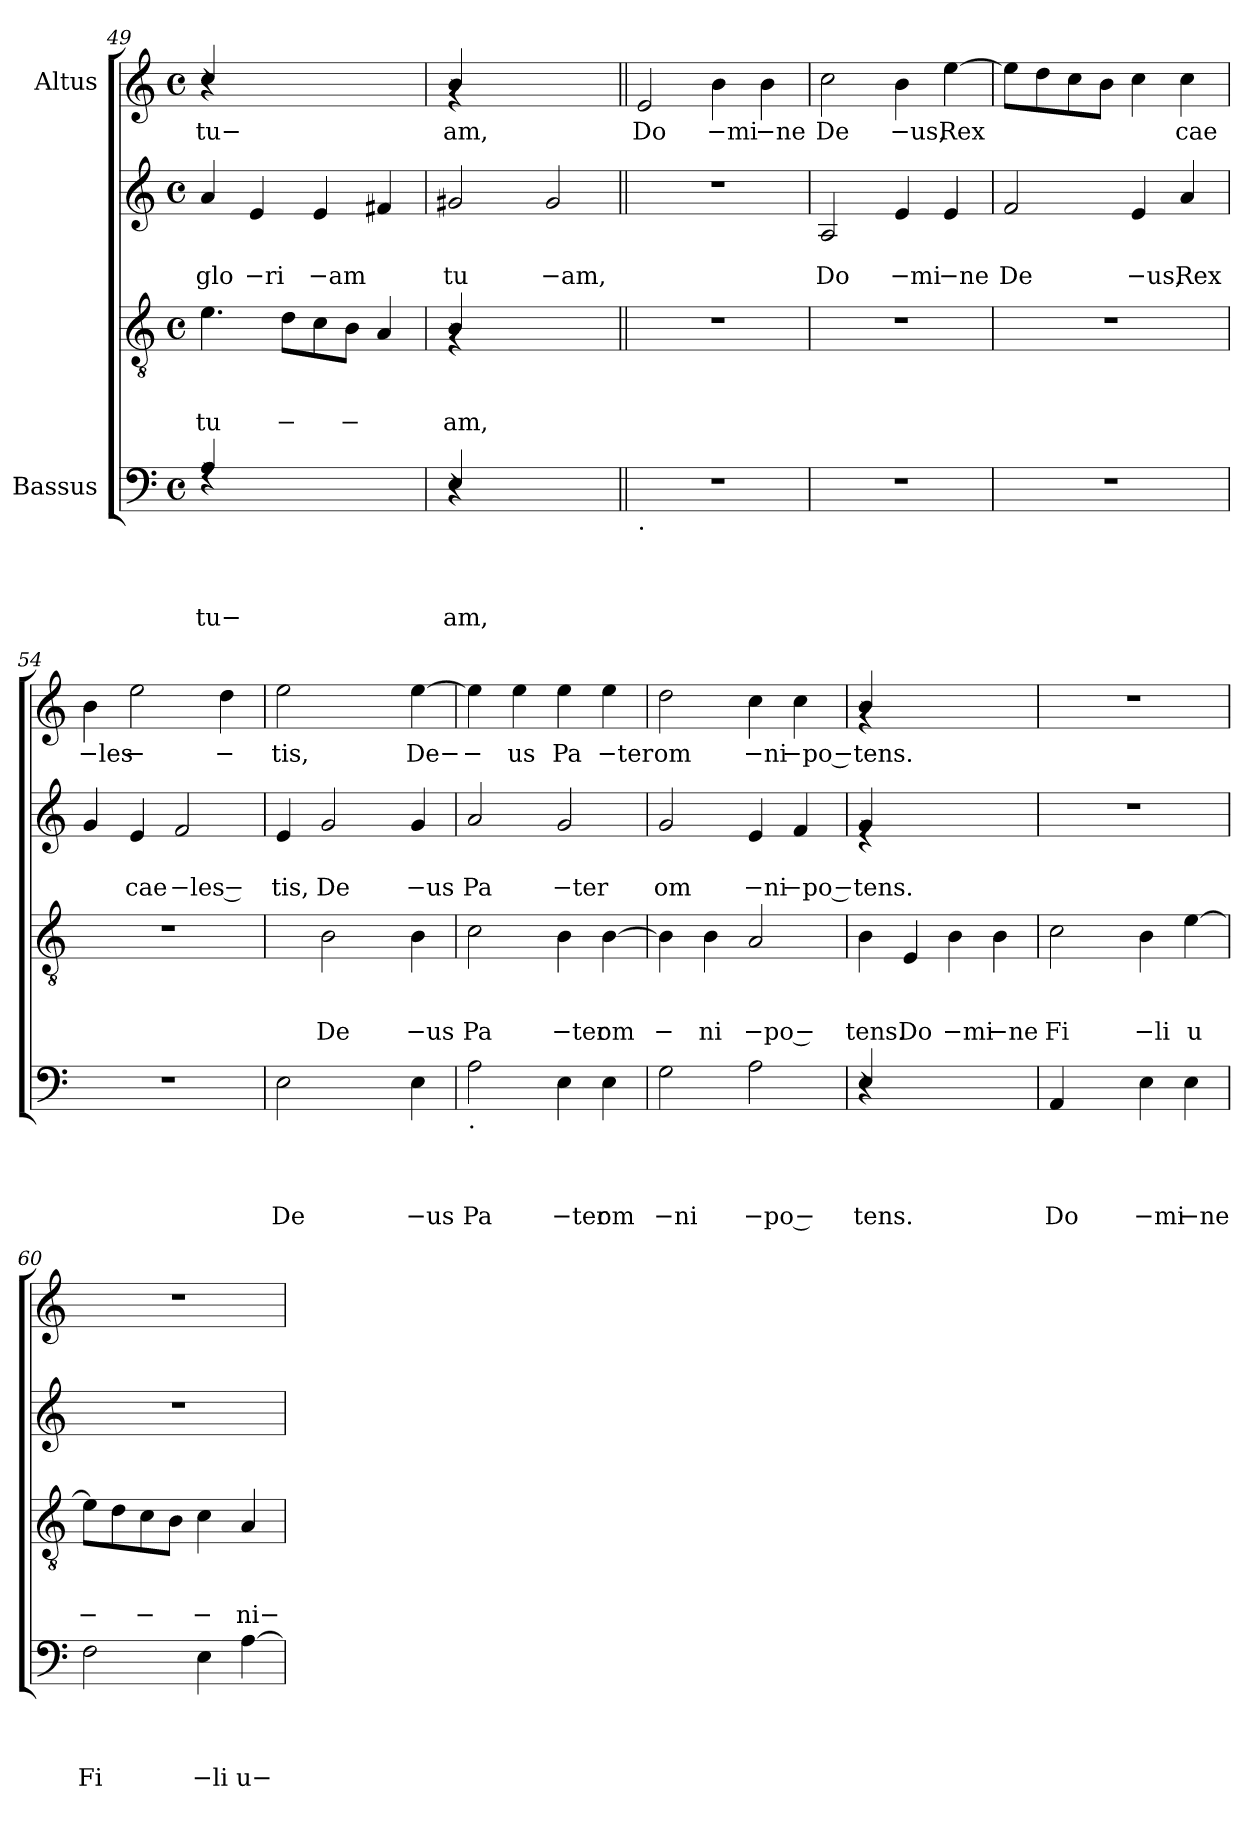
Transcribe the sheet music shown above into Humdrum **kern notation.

**kern	**text	**text	**text	**text	**kern	**text	**text	**text	**kern	**text	**text	**kern	**text
*part4	*part4	*part4	*part4	*part4	*part3	*part3	*part3	*part3	*part2	*part2	*part2	*part1	*part1
*staff4	*staff4	*staff4	*staff4	*staff4	*staff3	*staff3	*staff3	*staff3	*staff2	*staff2	*staff2	*staff1	*staff1
*I"Bassus	*	*	*	*	*	*	*	*	*	*	*	*I"Altus	*
*clefF4	*	*	*	*	*clefGv2	*	*	*	*clefG2	*	*	*clefG2	*
*k[]	*	*	*	*	*k[]	*	*	*	*k[]	*	*	*k[]	*
*C:	*	*	*	*	*C:	*	*	*	*C:	*	*	*C:	*
*M4/4	*	*	*	*	*M4/4	*	*	*	*M4/4	*	*	*M4/4	*
*met(c)	*	*	*	*	*met(c)	*	*	*	*met(c)	*	*	*met(c)	*
=49	=49	=49	=49	=49	=49	=49	=49	=49	=49	=49	=49	=49	=49
!LO:N:head=solid	!	!	!	!LO:LY:b	!	!	!	!LO:LY:b	!	!	!LO:LY:b	!LO:N:head=solid	!LO:LY:b
*^	*	*	*	*	*	*	*	*	*	*	*	*^	*
4A/	4rF	.	.	.	tu−	4.e\	.	.	tu	4a/	.	glo	4cc/	4ra	tu−
!	!	!	!	!	!	!	!	!	!	!	!	!LO:LY:b:rj	!	!	!
2.ryy	2.ryy	.	.	.	.	.	.	.	.	4e/	.	−ri	2.ryy	2.ryy	.
!	!	!	!	!	!	!	!	!	!LO:LY:b	!	!	!	!	!	!
.	.	.	.	.	.	8d\L	.	.	−	.	.	.	.	.	.
!	!	!	!	!	!	!	!	!	!	!	!	!LO:LY:b:rj	!	!	!
.	.	.	.	.	.	8c\	.	.	.	4e/	.	−am	.	.	.
!	!	!	!	!	!	!	!	!	!LO:LY:b	!	!	!	!	!	!
.	.	.	.	.	.	8B\J	.	.	−	.	.	.	.	.	.
.	.	.	.	.	.	4A/	.	.	.	4f#X/	.	.	.	.	.
=50	=50	=50	=50	=50	=50	=50	=50	=50	=50	=50	=50	=50	=50	=50	=50
!LO:N:head=solid	!	!	!	!	!LO:LY:b	!LO:N:head=solid	!	!	!LO:LY:b	!	!	!LO:LY:b	!LO:N:head=solid	!	!LO:LY:b
*	*	*	*	*	*	*^	*	*	*	*	*	*	*	*	*
4E/	4rC	.	.	.	am,	4B/	4rG	.	.	am,	2g#X/	.	tu	4b/	4rg	am,
2.ryy	2.ryy	.	.	.	.	2.ryy	2.ryy	.	.	.	.	.	.	2.ryy	2.ryy	.
!	!	!	!	!	!	!	!	!	!	!	!	!	!LO:LY:b:rj	!	!	!
.	.	.	.	.	.	.	.	.	.	.	2g#/	.	−am,	.	.	.
*v	*v	*	*	*	*	*	*	*	*	*	*	*	*	*v	*v	*
*	*	*	*	*	*v	*v	*	*	*	*	*	*	*	*
!!LO:LB:g=z
=51||	=51||	=51||	=51||	=51||	=51||	=51||	=51||	=51||	=51||	=51||	=51||	=51||	=51||
!LO:TX:b:t=.	!	!	!	!	!	!	!	!	!	!	!	!	!
!	!	!	!	!	!	!	!	!	!	!	!	!	!LO:LY:b
1r	.	.	.	.	1r	.	.	.	1r	.	.	2e/	Do
!	!	!	!	!	!	!	!	!	!	!	!	!	!LO:LY:b:rj
.	.	.	.	.	.	.	.	.	.	.	.	4b\	−mi
!	!	!	!	!	!	!	!	!	!	!	!	!	!LO:LY:b:rj
.	.	.	.	.	.	.	.	.	.	.	.	4b\	−ne
=52	=52	=52	=52	=52	=52	=52	=52	=52	=52	=52	=52	=52	=52
!	!	!	!	!	!	!	!	!	!	!	!LO:LY:b	!	!LO:LY:b
1r	.	.	.	.	1r	.	.	.	2A/	.	Do	2cc\	De
!	!	!	!	!	!	!	!	!	!	!	!LO:LY:b:rj	!	!LO:LY:b:rj
.	.	.	.	.	.	.	.	.	4e/	.	−mi	4b\	−us,
!	!	!	!	!	!	!	!	!	!	!	!LO:LY:b:rj	!	!LO:LY:b
.	.	.	.	.	.	.	.	.	4e/	.	−ne	[>4ee\	Rex
=53	=53	=53	=53	=53	=53	=53	=53	=53	=53	=53	=53	=53	=53
!	!	!	!	!	!	!	!	!	!	!	!LO:LY:b	!	!
1r	.	.	.	.	1r	.	.	.	2f/	.	De	8ee\L]	.
.	.	.	.	.	.	.	.	.	.	.	.	8dd\	.
.	.	.	.	.	.	.	.	.	.	.	.	8cc\	.
.	.	.	.	.	.	.	.	.	.	.	.	8b\J	.
!	!	!	!	!	!	!	!	!	!	!	!LO:LY:b:rj	!	!
.	.	.	.	.	.	.	.	.	4e/	.	−us,	4cc\	.
!	!	!	!	!	!	!	!	!	!	!	!LO:LY:b	!	!LO:LY:b
.	.	.	.	.	.	.	.	.	4a/	.	Rex	4cc\	cae
=54	=54	=54	=54	=54	=54	=54	=54	=54	=54	=54	=54	=54	=54
!	!	!	!	!	!	!	!	!	!	!	!	!	!LO:LY:b:rj
1r	.	.	.	.	1r	.	.	.	4g/	.	.	4b\	−les
!	!	!	!	!	!	!	!	!	!	!	!LO:LY:b	!	!LO:LY:b
.	.	.	.	.	.	.	.	.	4e/	.	cae	2ee\	−
!	!	!	!	!	!	!	!	!	!	!	!LO:LY:b:rj	!	!
.	.	.	.	.	.	.	.	.	2f/	.	−les −	.	.
!	!	!	!	!	!	!	!	!	!	!	!	!	!LO:LY:b
.	.	.	.	.	.	.	.	.	.	.	.	4dd\	−
=55	=55	=55	=55	=55	=55	=55	=55	=55	=55	=55	=55	=55	=55
!	!	!	!	!LO:LY:b	!	!	!	!	!	!	!LO:LY:b	!	!LO:LY:b
2E\	.	.	.	De	4ryy	.	.	.	4e/	.	tis,	2ee\	tis,
!	!	!	!	!	!	!	!	!LO:LY:b	!	!	!LO:LY:b	!	!
.	.	.	.	.	2B\	.	.	De	2g/	.	De	.	.
4ryy	.	.	.	.	.	.	.	.	.	.	.	4ryy	.
!	!	!	!	!LO:LY:b:rj	!	!	!	!LO:LY:b:rj	!	!	!LO:LY:b:rj	!	!LO:LY:b
4E\	.	.	.	−us	4B\	.	.	−us	4g/	.	−us	[<4ee\	De−
!!LO:PB:g=z
=56	=56	=56	=56	=56	=56	=56	=56	=56	=56	=56	=56	=56	=56
!LO:TX:b:t=.	!	!	!	!	!	!	!	!	!	!	!	!	!
!	!	!	!	!LO:LY:b	!	!	!	!LO:LY:b	!	!	!LO:LY:b	!	!LO:LY:b
2A\	.	.	.	Pa	2c\	.	.	Pa	2a/	.	Pa	4ee\]	−
!	!	!	!	!	!	!	!	!	!	!	!	!	!LO:LY:b
.	.	.	.	.	.	.	.	.	.	.	.	4ee\	us
!	!	!	!	!LO:LY:b:rj	!	!	!	!LO:LY:b:rj	!	!	!LO:LY:b:rj	!	!LO:LY:b
4E\	.	.	.	−ter	4B\	.	.	−ter	2g/	.	−ter	4ee\	Pa
!	!	!	!	!LO:LY:b	!	!	!	!LO:LY:b	!	!	!	!	!LO:LY:b:rj
4E\	.	.	.	om	[>4B\	.	.	om	.	.	.	4ee\	−ter
=57	=57	=57	=57	=57	=57	=57	=57	=57	=57	=57	=57	=57	=57
!	!	!	!	!LO:LY:b:rj	!	!	!	!LO:LY:b	!	!	!LO:LY:b	!	!LO:LY:b
2G\	.	.	.	−ni	4B\]	.	.	−	2g/	.	om	2dd\	om
!	!	!	!	!	!	!	!	!LO:LY:b	!	!	!	!	!
.	.	.	.	.	4B\	.	.	ni	.	.	.	.	.
!	!	!	!	!LO:LY:b:rj	!	!	!	!LO:LY:b:rj	!	!	!LO:LY:b:rj	!	!LO:LY:b:rj
2A\	.	.	.	−po −	2A/	.	.	−po −	4e/	.	−ni	4cc\	−ni
!	!	!	!	!	!	!	!	!	!	!	!LO:LY:b:rj	!	!LO:LY:b:rj
.	.	.	.	.	.	.	.	.	4f/	.	−po −	4cc\	−po −
=58	=58	=58	=58	=58	=58	=58	=58	=58	=58	=58	=58	=58	=58
!LO:N:head=solid	!	!	!	!LO:LY:b	!	!	!	!LO:LY:b	!LO:N:head=solid	!	!LO:LY:b	!LO:N:head=solid	!LO:LY:b
*^	*	*	*	*	*	*	*	*	*^	*	*	*^	*
4E/	4rC	.	.	.	tens.	4B\	.	.	tens.	4g/	4re	.	tens.	4b/	4rg	tens.
!	!	!	!	!	!	!	!	!	!LO:LY:b	!	!	!	!	!	!	!
2.ryy	2.ryy	.	.	.	.	4E/	.	.	Do	2.ryy	2.ryy	.	.	2.ryy	2.ryy	.
!	!	!	!	!	!	!	!	!	!LO:LY:b:rj	!	!	!	!	!	!	!
.	.	.	.	.	.	4B\	.	.	−mi	.	.	.	.	.	.	.
!	!	!	!	!	!	!	!	!	!LO:LY:b:rj	!	!	!	!	!	!	!
.	.	.	.	.	.	4B\	.	.	−ne	.	.	.	.	.	.	.
*	*	*	*	*	*	*	*	*	*	*v	*v	*	*	*	*	*
*v	*v	*	*	*	*	*	*	*	*	*	*	*	*v	*v	*
=59	=59	=59	=59	=59	=59	=59	=59	=59	=59	=59	=59	=59	=59
!	!	!	!	!LO:LY:b	!	!	!	!LO:LY:b	!	!	!	!	!
4AA/	.	.	.	Do	2c\	.	.	Fi	1r	.	.	1r	.
4ryy	.	.	.	.	.	.	.	.	.	.	.	.	.
!	!	!	!	!LO:LY:b:rj	!	!	!	!LO:LY:b:rj	!	!	!	!	!
4E\	.	.	.	−mi	4B\	.	.	−li	.	.	.	.	.
!	!	!	!	!LO:LY:b:rj	!	!	!	!LO:LY:b	!	!	!	!	!
4E\	.	.	.	−ne	[>4e\	.	.	u	.	.	.	.	.
=60	=60	=60	=60	=60	=60	=60	=60	=60	=60	=60	=60	=60	=60
!	!	!	!	!LO:LY:b	!	!	!	!LO:LY:b	!	!	!	!	!
2F\	.	.	.	Fi	8e\L]	.	.	−	1r	.	.	1r	.
.	.	.	.	.	8d\	.	.	.	.	.	.	.	.
!	!	!	!	!	!	!	!	!LO:LY:b	!	!	!	!	!
.	.	.	.	.	8c\	.	.	−	.	.	.	.	.
.	.	.	.	.	8B\J	.	.	.	.	.	.	.	.
!	!	!	!	!LO:LY:b:rj	!	!	!	!LO:LY:b	!	!	!	!	!
4E\	.	.	.	−li	4c\	.	.	−	.	.	.	.	.
!	!	!	!	!LO:LY:b	!	!	!	!LO:LY:b	!	!	!	!	!
[>4A\	.	.	.	u−	4A/	.	.	ni−	.	.	.	.	.
=	=	=	=	=	=	=	=	=	=	=	=	=	=
*-	*-	*-	*-	*-	*-	*-	*-	*-	*-	*-	*-	*-	*-
